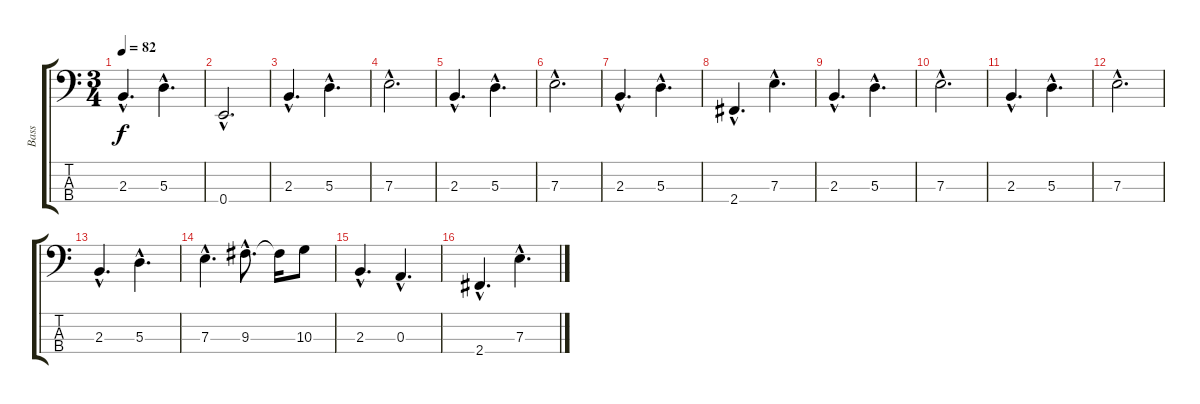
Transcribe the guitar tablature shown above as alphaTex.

\track ("Bass" "Bass") {instrument electricbassfinger}
\staff {score tabs}
\tuning (G2 D2 A1 E1) {hide}
\ts (3 4)
\tempo 82
\clef f4
\ks c
2.3{hac}.4{d dy f} 5.3{hac}.4{d} |
0.4{hac}.2{d} |
2.3{hac}.4{d} 5.3{hac}.4{d} |
7.3{hac}.2{d} |
2.3{hac}.4{d} 5.3{hac}.4{d} |
7.3{hac}.2{d} |
2.3{hac}.4{d} 5.3{hac}.4{d} |
2.4{hac}.4{d} 7.3{hac}.4{d} |
2.3{hac}.4{d} 5.3{hac}.4{d} |
7.3{hac}.2{d} |
2.3{hac}.4{d} 5.3{hac}.4{d} |
7.3{hac}.2{d} |
2.3{hac}.4{d} 5.3{hac}.4{d} |
7.3{hac}.4{d} 9.3{hac}.8{d} 9.3{t}.16 10.3.8 |
2.3{hac}.4{d} 0.3{hac}.4{d} |
2.4{hac}.4{d} 7.3{hac}.4{d}
